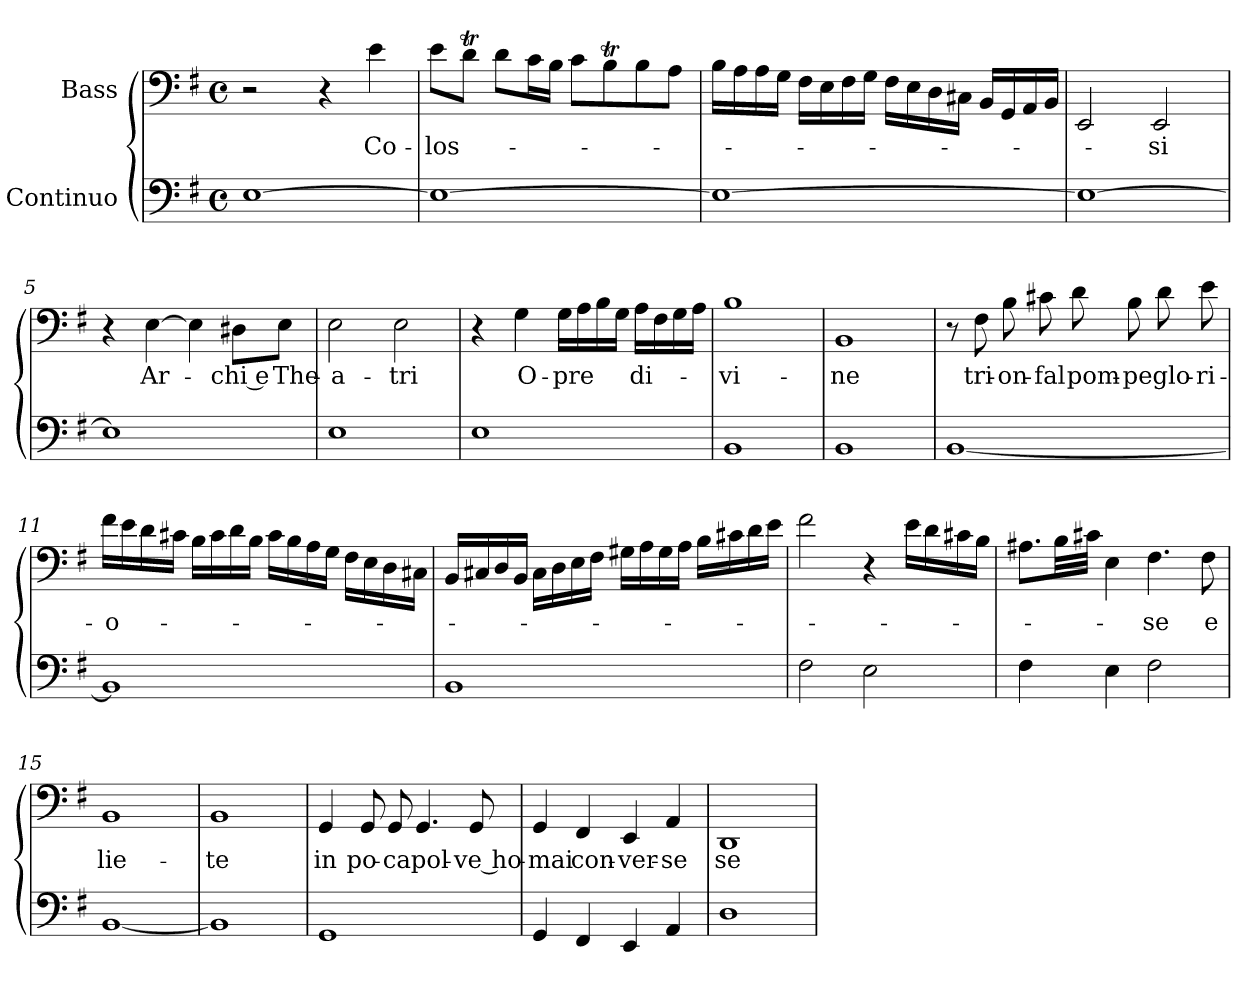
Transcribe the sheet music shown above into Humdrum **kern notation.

**kern	**kern	**text
*part2	*part1	*part1
*staff2	*staff1	*staff1
*I"Continuo	*I"Bass	*
*clefF4	*clefF4	*
*k[f#]	*k[f#]	*
*e:	*e:	*
*M4/4	*M4/4	*
*met(c)	*met(c)	*
=1||	=1||	=1||
[>1E	2r	.
.	4r	.
!	!	!LO:LY:b
.	4e\	Co-
=2	=2	=2
!	!	!LO:LY:b
1E_>	8e\L	-los-
.	8dT\J	.
.	8d\L	.
.	16c\L	.
.	16B\JJ	.
.	8c\L	.
.	8Bt\	.
.	8B\	.
.	8A\J	.
=3	=3	=3
1E_>	16B\LL	.
.	16A\	.
.	16A\	.
.	16G\JJ	.
.	16F#\LL	.
.	16E\	.
.	16F#\	.
.	16G\JJ	.
.	16F#\LL	.
.	16E\	.
.	16D\	.
.	16C#X\JJ	.
.	16BB/LL	.
.	16GG/	.
.	16AA/	.
.	16BB/JJ	.
=4	=4	=4
1E_>	2EE/	.
!	!	!LO:LY:b
.	2EE/	-si
=5	=5	=5
1E]	4r	.
!	!	!LO:LY:b
.	[>4E\	Ar-
.	4E\]	.
!	!	!LO:LY:b
.	8D#X\L	-chi e
!	!	!LO:LY:b
.	8E\J	The-
!!LO:LB:g=z
=6	=6	=6
!	!	!LO:LY:b
1E	2E\	-a-
!	!	!LO:LY:b
.	2E\	-tri
=7	=7	=7
1E	4r	.
!	!	!LO:LY:b
.	4G\	O-
!	!	!LO:LY:b
.	16G\LL	-pre
.	16A\	.
.	16B\	.
.	16G\JJ	.
!	!	!LO:LY:b
.	16A\LL	di-
.	16F#\	.
.	16G\	.
.	16A\JJ	.
=8	=8	=8
!	!	!LO:LY:b
1BB	1B	-vi-
=9	=9	=9
!	!	!LO:LY:b
1BB	1BB	-ne
=10	=10	=10
[<1BB	8r	.
!	!	!LO:LY:b
.	8F#\	tri-
!	!	!LO:LY:b
.	8B\	-on-
!	!	!LO:LY:b
.	8c#X\	-fal
!	!	!LO:LY:b
.	8d\	pom-
!	!	!LO:LY:b
.	8B\	-pe
!	!	!LO:LY:b
.	8d\	glo-
!	!	!LO:LY:b
.	8e\	-ri-
!!LO:LB:g=z
=11	=11	=11
!	!	!LO:LY:b
1BB]	16f#\LL	-o-
.	16e\	.
.	16d\	.
.	16c#X\JJ	.
.	16B\LL	.
.	16c#\	.
.	16d\	.
.	16B\JJ	.
.	16c#\LL	.
.	16B\	.
.	16A\	.
.	16G\JJ	.
.	16F#\LL	.
.	16E\	.
.	16D\	.
.	16C#X\JJ	.
=12	=12	=12
1BB	16BB/LL	.
.	16C#X/	.
.	16D/	.
.	16BB/JJ	.
.	16C#\LL	.
.	16D\	.
.	16E\	.
.	16F#\JJ	.
.	16G#X\LL	.
.	16A\	.
.	16G#\	.
.	16A\JJ	.
.	16B\LL	.
.	16c#X\	.
.	16d\	.
.	16e\JJ	.
=13	=13	=13
2F#\	2f#\	.
2E\	4r	.
.	16e\LL	.
.	16d\	.
.	16c#X\	.
.	16B\JJ	.
=14	=14	=14
4F#\	8.A#X\L	.
.	32B\LL	.
.	32c#X\JJJ	.
4E\	4E\	.
!	!	!LO:LY:b
2F#\	4.F#\	-se
!	!	!LO:LY:b
.	8F#\	e
!!LO:LB:g=z
=15	=15	=15
!	!	!LO:LY:b
[<1BB	1BB	lie-
=16	=16	=16
!	!	!LO:LY:b
1BB]	1BB	-te
=17	=17	=17
!	!	!LO:LY:b
1GG	4GG/	in
!	!	!LO:LY:b
.	8GG/	po-
!	!	!LO:LY:b
.	8GG/	-ca
!	!	!LO:LY:b
.	4.GG/	pol-
!	!	!LO:LY:b
.	8GG/	-ve ho-
=18	=18	=18
!	!	!LO:LY:b
4GG/	4GG/	-mai
!	!	!LO:LY:b
4FF#/	4FF#/	con-
!	!	!LO:LY:b
4EE/	4EE/	-ver-
!	!	!LO:LY:b
4AA/	4AA/	-se
=19	=19	=19
!	!	!LO:LY:b
1D	1DD	se-
=	=	=
*-	*-	*-
